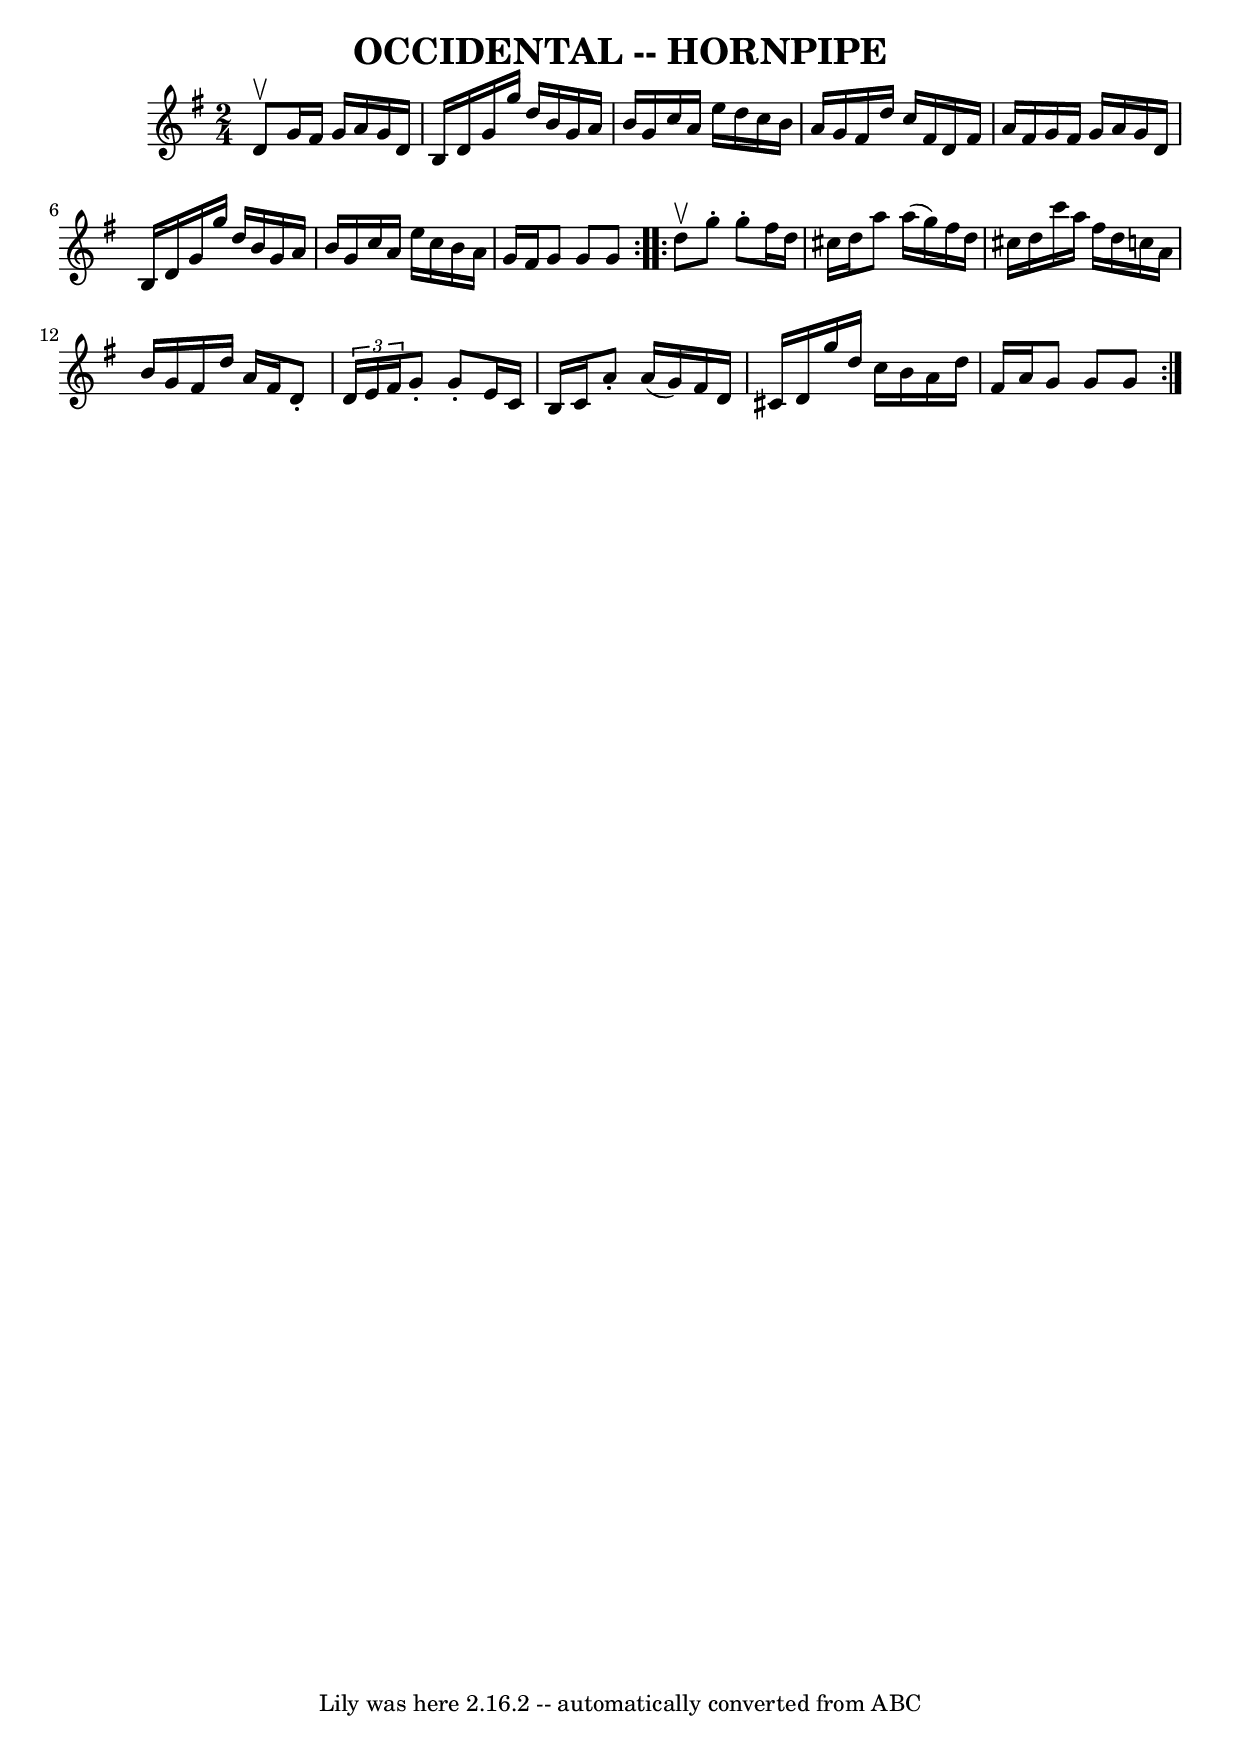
\version "2.16.2"
\include "Mammoth.ily"
\header {
  %% book = "Ryan's Mammoth Collection of Fiddle Tunes"
  crossRefNumber = "1"
  footnotes = ""
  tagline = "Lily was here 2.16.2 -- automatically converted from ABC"
  title = "OCCIDENTAL -- HORNPIPE"

}
voicedefault =  {



  \repeat volta 2 {

    \time 2/4 
    \key g \major
 d'8^\upbow       |
    g'16 fis'16 g'16   
    a'16 g'16 d'16 b16 d'16    |
    g'16 g''16 d''16    
    b'16 g'16 a'16 b'16 g'16    |
    c''16 a'16 e''16    
    d''16 c''16 b'16 a'16 g'16    |
    fis'16 d''16 c''16   
    fis'16 d'16 fis'16 a'16 fis'16    |
    |
    g'16    
    fis'16 g'16 a'16 g'16 d'16 b16 d'16    |
    g'16    
    g''16 d''16 b'16 g'16 a'16 b'16 g'16    |
    c''16    
    a'16 e''16 c''16 b'16 a'16 g'16 fis'16    |
    g'8    
    g'8 g'8    
  }     
  \repeat volta 2 {
    d''8^\upbow       |
    g''8 -.   
    g''8 -. fis''16 d''16 cis''16 d''16    |
    a''8 a''16 (
    g''16) fis''16 d''16 cis''16 d''16    |
    c'''16 a''16  
    fis''16 d''16 c''16 a'16 b'16 g'16    |
    fis'16    
    d''16 a'16 fis'16 d'8 -. \times 2/3 { d'16 e'16 fis'16  
					}   
    |
    |
    g'8 -. g'8 -. e'16 c'16 b16 c'16    
    |
    a'8 -. a'16 (g'16) fis'16 d'16 cis'16 d'16    
    |
    g''16 d''16 c''16 b'16 a'16 d''16 fis'16 a'16   
    |
    g'8 g'8 g'8    
  }   

}

\score{
  <<

    \context Staff="default"
    {
      \voicedefault 
      
    }

  >>
  \layout {
    
  }
  \midi {
  }

}
